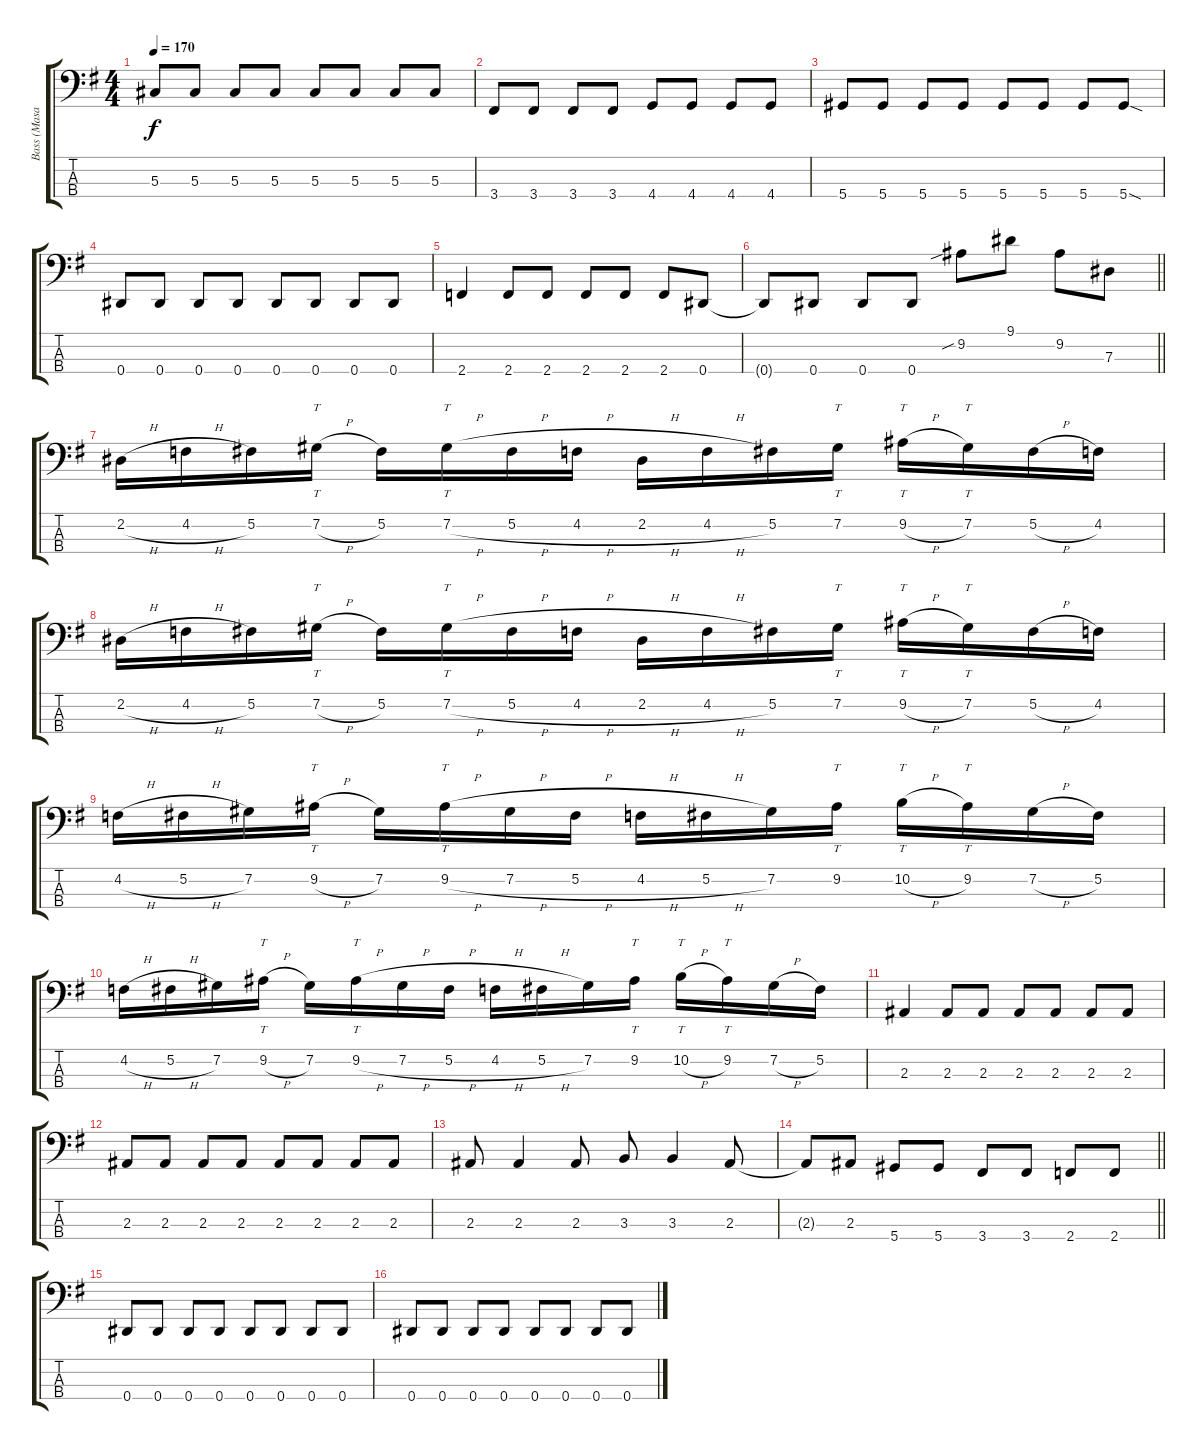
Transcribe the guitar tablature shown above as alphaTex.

\track ("Bass (Masaki)" "Bass (Masa") {instrument electricbassfinger}
\staff {score tabs}
\tuning (Gb2 Db2 Ab1 Eb1) {hide}
\ts (4 4)
\tempo 170
\clef f4
\ks g
5.3.8{dy f} 5.3.8 5.3.8 5.3.8 5.3.8 5.3.8 5.3.8 5.3.8 |
3.4.8 3.4.8 3.4.8 3.4.8 4.4.8 4.4.8 4.4.8 4.4.8 |
5.4.8 5.4.8 5.4.8 5.4.8 5.4.8 5.4.8 5.4.8 5.4{sod}.8 |
0.4.8 0.4.8 0.4.8 0.4.8 0.4.8 0.4.8 0.4.8 0.4.8 |
2.4.4 2.4.8 2.4.8 2.4.8 2.4.8 2.4.8 0.4.8 |
\barLineRight lightlight
0.4{t}.8 0.4.8 0.4.8 0.4.8 9.2{sib}.8 9.1.8 9.2.8 7.3.8 |
2.2{h}.16 4.2{h}.16 5.2.16 7.2{h}.16{tt} 5.2.16 7.2{h}.16{tt} 5.2{h}.16 4.2{h}.16 2.2{h}.16 4.2{h}.16 5.2.16 7.2.16{tt} 9.2{h}.16{tt} 7.2.16{tt} 5.2{h}.16 4.2.16 |
2.2{h}.16 4.2{h}.16 5.2.16 7.2{h}.16{tt} 5.2.16 7.2{h}.16{tt} 5.2{h}.16 4.2{h}.16 2.2{h}.16 4.2{h}.16 5.2.16 7.2.16{tt} 9.2{h}.16{tt} 7.2.16{tt} 5.2{h}.16 4.2.16 |
4.2{h}.16 5.2{h}.16 7.2.16 9.2{h}.16{tt} 7.2.16 9.2{h}.16{tt} 7.2{h}.16 5.2{h}.16 4.2{h}.16 5.2{h}.16 7.2.16 9.2.16{tt} 10.2{h}.16{tt} 9.2.16{tt} 7.2{h}.16 5.2.16 |
4.2{h}.16 5.2{h}.16 7.2.16 9.2{h}.16{tt} 7.2.16 9.2{h}.16{tt} 7.2{h}.16 5.2{h}.16 4.2{h}.16 5.2{h}.16 7.2.16 9.2.16{tt} 10.2{h}.16{tt} 9.2.16{tt} 7.2{h}.16 5.2.16 |
2.3.4 2.3.8 2.3.8 2.3.8 2.3.8 2.3.8 2.3.8 |
2.3.8 2.3.8 2.3.8 2.3.8 2.3.8 2.3.8 2.3.8 2.3.8 |
2.3.8 2.3.4 2.3.8 3.3.8 3.3.4 2.3.8 |
\barLineRight lightlight
2.3{t}.8 2.3.8 5.4.8 5.4.8 3.4.8 3.4.8 2.4.8 2.4.8 |
0.4.8 0.4.8 0.4.8 0.4.8 0.4.8 0.4.8 0.4.8 0.4.8 |
0.4.8 0.4.8 0.4.8 0.4.8 0.4.8 0.4.8 0.4.8 0.4.8
